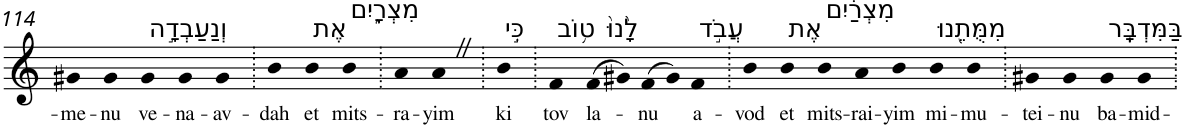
**kern	**text
*part1	*part1
*staff1	*staff1
*I"Piano	*
*I'Pno	*
!!LO:PB:g=z
*clefG2	*
*k[]	*
=114	=114
!	!LO:LY:b
4g#X	-me-
!	!LO:LY:b
4g#	-nu
!LO:TX:a:t=וְנַעַבְדָ֣ה	!
!	!LO:LY:b
4g#	ve-
!	!LO:LY:b
4g#	-na-
!	!LO:LY:b
4g#	-av-
=115.	=115.
!	!LO:LY:b
4b	-dah
!LO:TX:a:t=אֶת	!
!	!LO:LY:b
4b	et
!LO:TX:a:t=מִצְרָ֑יִם	!
!	!LO:LY:b
4b	mits-
=116.	=116.
!	!LO:LY:b
4a	-ra-
!	!LO:LY:b
4aZ	-yim
=117.	=117.
!LO:TX:a:t=כִּ֣י	!
!	!LO:LY:b
4b	ki
=118.	=118.
!LO:TX:a:t=ט֥וֹב	!
!	!LO:LY:b
4f	tov
!LO:TX:a:t=לָ֙נוּ֙	!
!	!LO:LY:b
(>8f	la-
8g#X)	.
!	!LO:LY:b
(>8f	-nu
8g#)	.
!LO:TX:a:t=עֲבֹ֣ד	!
!	!LO:LY:b
4f	a-
=119.	=119.
!	!LO:LY:b
4b	-vod
!LO:TX:a:t=אֶת	!
!	!LO:LY:b
4b	et
!LO:TX:a:t=מִצְרַ֔יִם	!
!	!LO:LY:b
4b	mits-
!	!LO:LY:b
4a	-rai-
!	!LO:LY:b
4b	-yim
!LO:TX:a:t=מִמֻּתֵ֖נוּ	!
!	!LO:LY:b
4b	mi-
!	!LO:LY:b
4b	-mu-
=120.	=120.
!	!LO:LY:b
4g#X	-tei-
!	!LO:LY:b
4g#	-nu
!LO:TX:a:t=בַּמִּדְבָּֽר	!
!	!LO:LY:b
4g#	ba-
!	!LO:LY:b
4g#	-mid-
=.	=.
*-	*-
